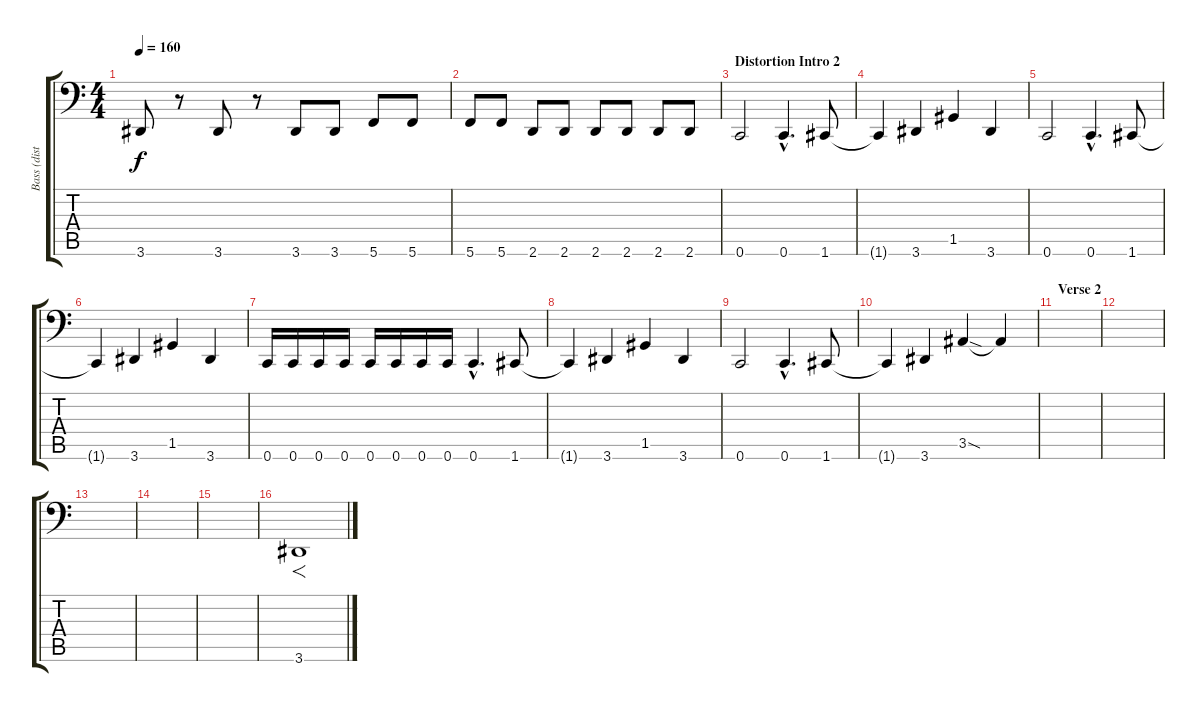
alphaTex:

\track ("Bass (distortion)" "Bass (dist") {instrument synthbass1}
\staff {score tabs}
\tuning (D3 A2 F2 C2 G1 C1) {hide}
\ts (4 4)
\tempo 160
\clef f4
\ks c
3.6.8{dy f} r.8 3.6.8 r.8 3.6.8 3.6.8 5.6.8 5.6.8 |
5.6.8 5.6.8 2.6.8 2.6.8 2.6.8 2.6.8 2.6.8 2.6.8 |
\section ("" "Distortion Intro 2")
0.6.2 0.6{hac}.4{d} 1.6.8 |
1.6{t}.4 3.6.4 1.5.4 3.6.4 |
0.6.2 0.6{hac}.4{d} 1.6.8 |
1.6{t}.4 3.6.4 1.5.4 3.6.4 |
0.6.16 0.6.16 0.6.16 0.6.16 0.6.16 0.6.16 0.6.16 0.6.16 0.6{hac}.4{d} 1.6.8 |
1.6{t}.4 3.6.4 1.5.4 3.6.4 |
0.6.2 0.6{hac}.4{d} 1.6.8 |
1.6{t}.4 3.6.4 3.5{sod}.4 3.5{t}.4 |
\section ("" "Verse 2")
|
|
|
|
|
3.6.1{f}
